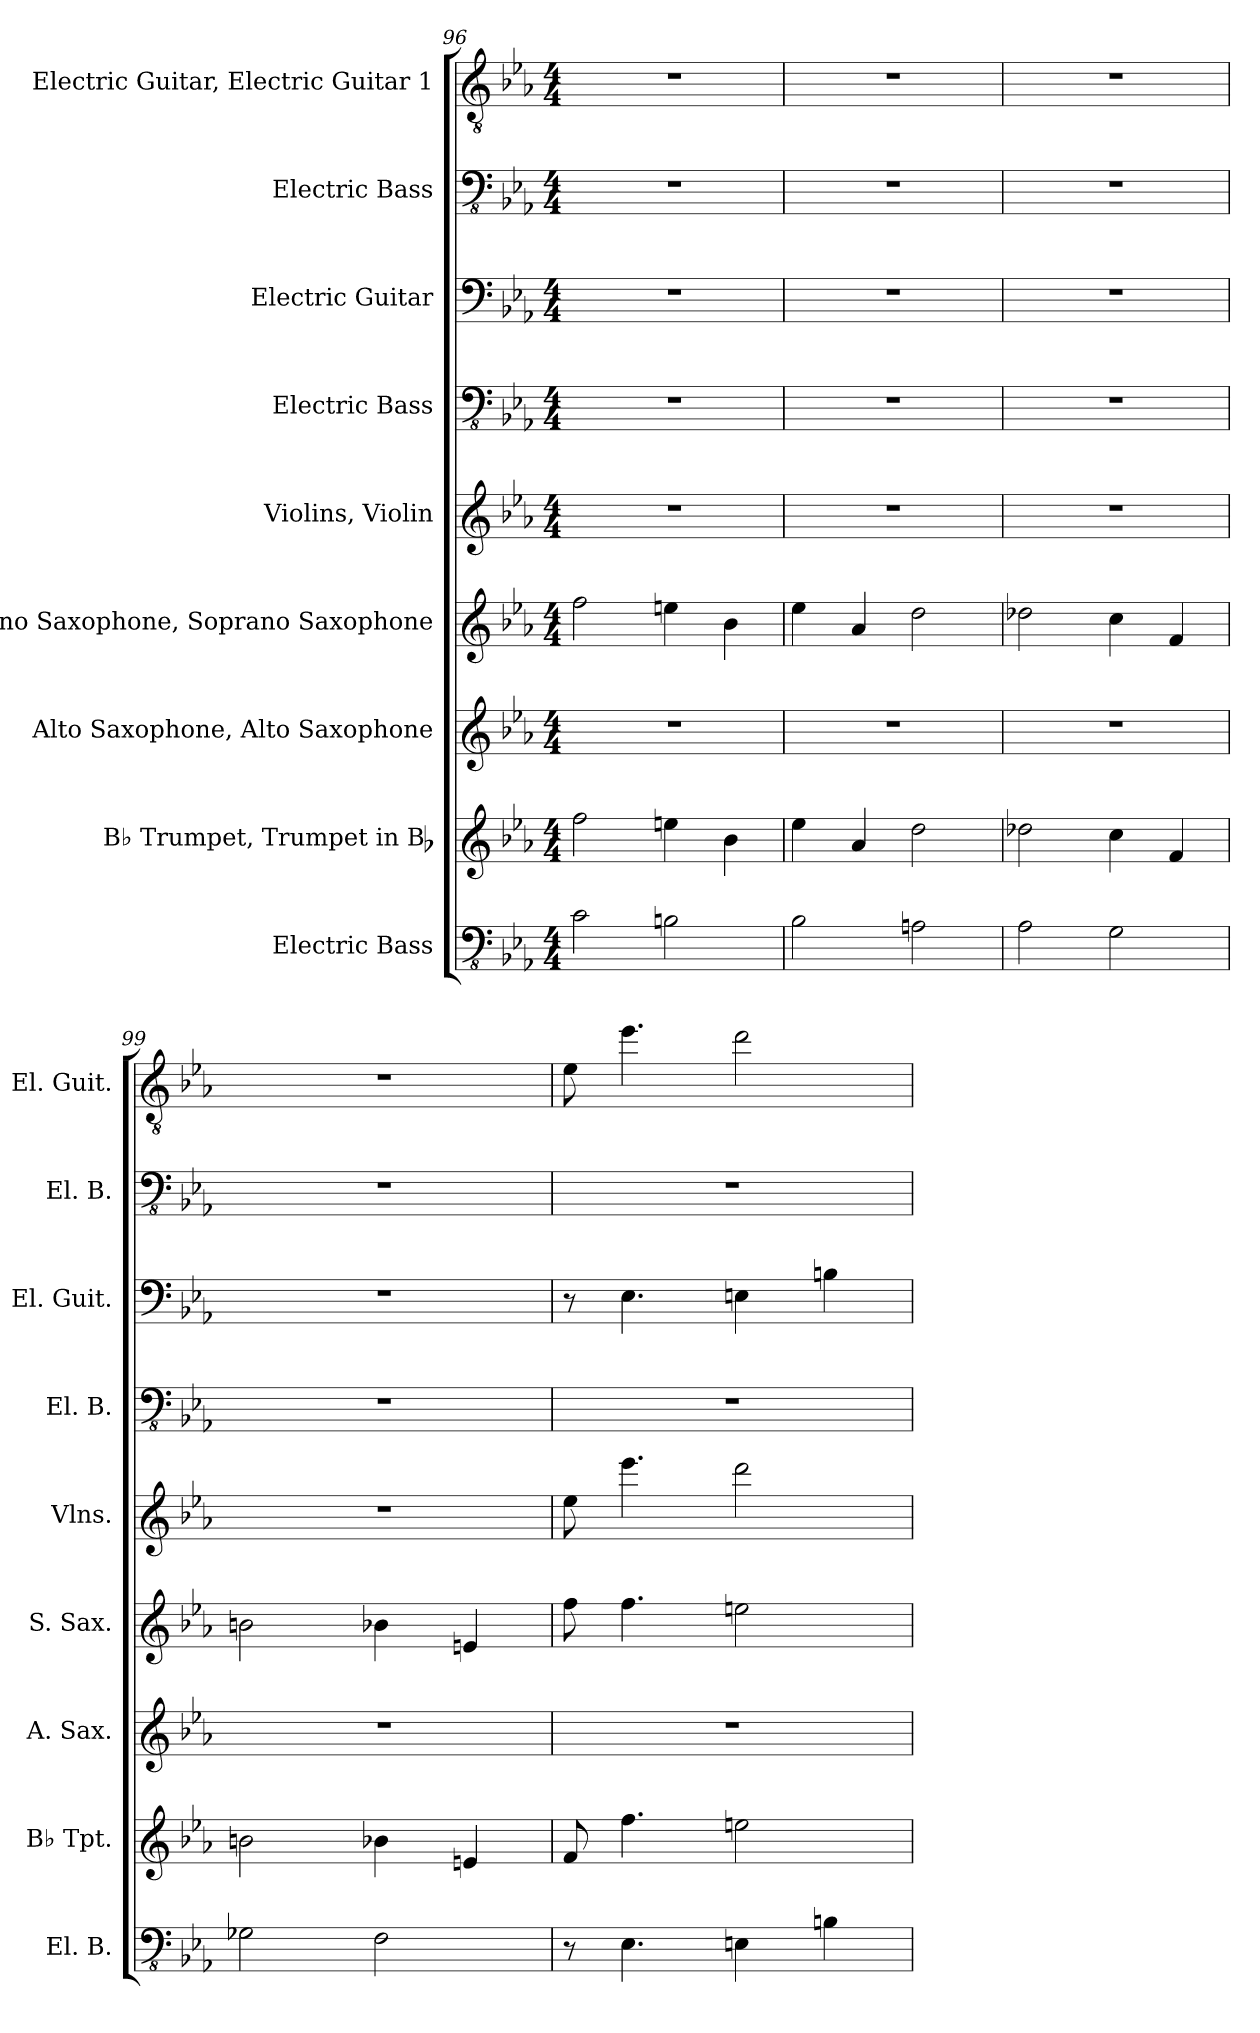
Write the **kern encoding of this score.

**kern	**kern	**kern	**kern	**kern	**kern	**kern	**kern	**kern
*part9	*part8	*part7	*part6	*part5	*part4	*part3	*part2	*part1
*staff9	*staff8	*staff7	*staff6	*staff5	*staff4	*staff3	*staff2	*staff1
*I"Electric Bass	*I"B♭ Trumpet, Trumpet in Bb	*I"Alto Saxophone, Alto Saxophone	*I"Soprano Saxophone, Soprano Saxophone	*I"Violins, Violin	*I"Electric Bass	*I"Electric Guitar	*I"Electric Bass	*I"Electric Guitar, Electric Guitar 1
*I'El. B.	*I'B♭ Tpt.	*I'A. Sax.	*I'S. Sax.	*I'Vlns.	*I'El. B.	*I'El. Guit.	*I'El. B.	*I'El. Guit.
*clefFv4	*clefG2	*clefG2	*clefG2	*clefG2	*clefFv4	*clefF4	*clefFv4	*clefGv2
*	*ITrd1c2	*ITrd5c9	*ITrd1c2	*	*	*	*	*
*k[b-e-a-]	*k[b-e-a-d-g-]	*k[b-e-a-d-g-c-]	*k[b-e-a-d-g-]	*k[b-e-a-]	*k[b-e-a-]	*k[b-e-a-]	*k[b-e-a-]	*k[b-e-a-]
*M4/4	*M4/4	*M4/4	*M4/4	*M4/4	*M4/4	*M4/4	*M4/4	*M4/4
=96	=96	=96	=96	=96	=96	=96	=96	=96
2C\	2ee-\	1r	2ee-\	1r	1r	1r	1r	1r
2BBn\	4ddn\	.	4ddn\	.	.	.	.	.
.	4a-\	.	4a-\	.	.	.	.	.
=97	=97	=97	=97	=97	=97	=97	=97	=97
2BB-\	4dd-\	1r	4dd-\	1r	1r	1r	1r	1r
.	4g-/	.	4g-/	.	.	.	.	.
2AAn\	2cc\	.	2cc\	.	.	.	.	.
!!LO:PB:g=z
=98	=98	=98	=98	=98	=98	=98	=98	=98
2AA-\	2cc-X\	1r	2cc-X\	1r	1r	1r	1r	1r
2GG\	4b-\	.	4b-\	.	.	.	.	.
.	4e-/	.	4e-/	.	.	.	.	.
=99	=99	=99	=99	=99	=99	=99	=99	=99
2GG-X\	2an\	1r	2an\	1r	1r	1r	1r	1r
2FF\	4a-X\	.	4a-X\	.	.	.	.	.
.	4dn/	.	4dn/	.	.	.	.	.
=100	=100	=100	=100	=100	=100	=100	=100	=100
8r	8e-/	1r	8ee-\	8ee-\	1r	8r	1r	8e-\
4.EE-\	4.ee-\	.	4.ee-\	4.eee-\	.	4.E-\	.	4.ee-\
4EEn\	2ddn\	.	2ddn\	2ddd\	.	4En\	.	2dd\
4BBn\	.	.	.	.	.	4Bn\	.	.
=	=	=	=	=	=	=	=	=
*-	*-	*-	*-	*-	*-	*-	*-	*-
